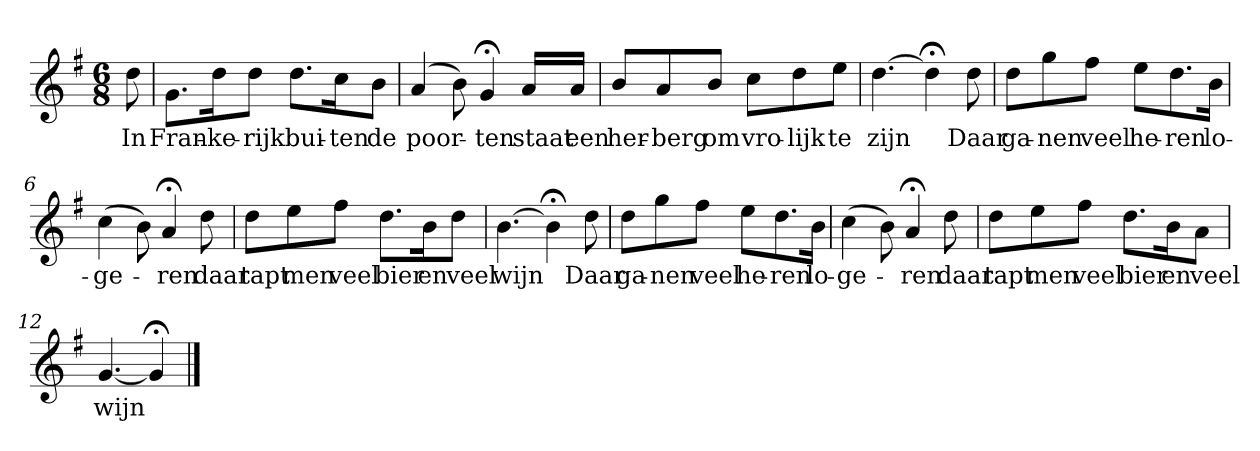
**kern	**text
*part1	*part1
*staff1	*staff1
*k[f#]	*
*G:	*
*M6/8	*
*MM84	*
=	=
8dd	In
=1	=1
8.gL	Fran-
16ddK	-ke-
8ddJ	-rijk
8.ddL	bui-
16ccK	-ten
8bJ	de
=2	=2
(4a	poor-
8b)	.
4g;<	-ten
16aLL	staat
16aJJ	een
=3	=3
8bL	her-
8a	-berg
8bJ	om
8ccL	vro-
8dd	-lijk
8eeJ	te
=4	=4
[4.dd	zijn
4dd;<]	.
8dd	Daar
=5	=5
8ddL	ga-
8gg	-nen
8ff#J	veel
8eeL	he-
8.dd	-ren
16bJk	lo-
=6	=6
(4cc	-ge-
8b)	.
4a;<	-ren
8dd	daar
=7	=7
8ddL	tapt
8ee	men
8ff#J	veel
8.ddL	bier
16bK	en
8ddJ	veel
=8	=8
[4.b	wijn
4b;<]	.
8dd	Daar
=9	=9
8ddL	ga-
8gg	-nen
8ff#J	veel
8eeL	he-
8.dd	-ren
16bJk	lo-
=10	=10
(4cc	-ge-
8b)	.
4a;<	-ren
8dd	daar
=11	=11
8ddL	tapt
8ee	men
8ff#J	veel
8.ddL	bier
16bK	en
8aJ	veel
=12	=12
[4.g	wijn
4g;<]	.
==	==
*-	*-
